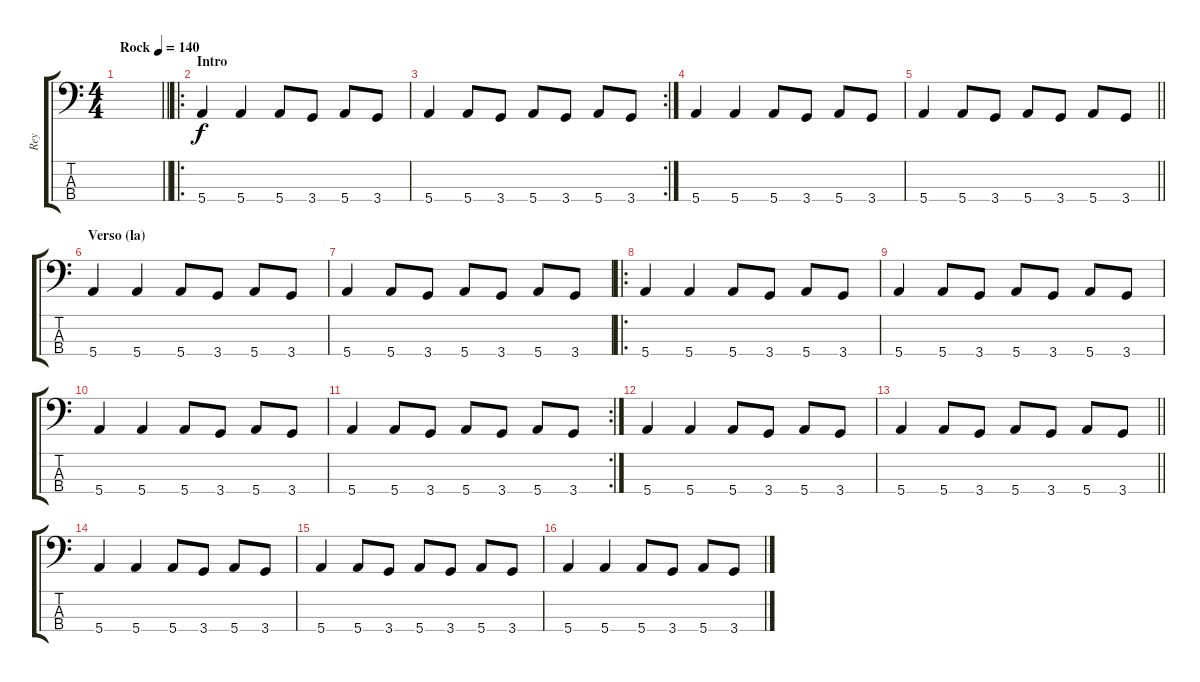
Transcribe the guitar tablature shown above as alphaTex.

\track ("Rey" "Rey") {instrument electricbassfinger}
\staff {score tabs}
\tuning (G2 D2 A1 E1) {hide}
\ts (4 4)
\tempo (140 "Rock")
\clef f4
\barLineRight lightlight
\ks c
|
\ro
\section ("" "Intro")
5.4.4 5.4.4 5.4.8 3.4.8 5.4.8 3.4.8 |
\rc 2
5.4.4 5.4.8 3.4.8 5.4.8 3.4.8 5.4.8 3.4.8 |
5.4.4 5.4.4 5.4.8 3.4.8 5.4.8 3.4.8 |
\barLineRight lightlight
5.4.4 5.4.8 3.4.8 5.4.8 3.4.8 5.4.8 3.4.8 |
\section ("" "Verso (la)")
5.4.4 5.4.4 5.4.8 3.4.8 5.4.8 3.4.8 |
5.4.4 5.4.8 3.4.8 5.4.8 3.4.8 5.4.8 3.4.8 |
\ro
5.4.4 5.4.4 5.4.8 3.4.8 5.4.8 3.4.8 |
5.4.4 5.4.8 3.4.8 5.4.8 3.4.8 5.4.8 3.4.8 |
5.4.4 5.4.4 5.4.8 3.4.8 5.4.8 3.4.8 |
\rc 2
5.4.4 5.4.8 3.4.8 5.4.8 3.4.8 5.4.8 3.4.8 |
5.4.4 5.4.4 5.4.8 3.4.8 5.4.8 3.4.8 |
\barLineRight lightlight
5.4.4 5.4.8 3.4.8 5.4.8 3.4.8 5.4.8 3.4.8 |
5.4.4 5.4.4 5.4.8 3.4.8 5.4.8 3.4.8 |
5.4.4 5.4.8 3.4.8 5.4.8 3.4.8 5.4.8 3.4.8 |
5.4.4 5.4.4 5.4.8 3.4.8 5.4.8 3.4.8
